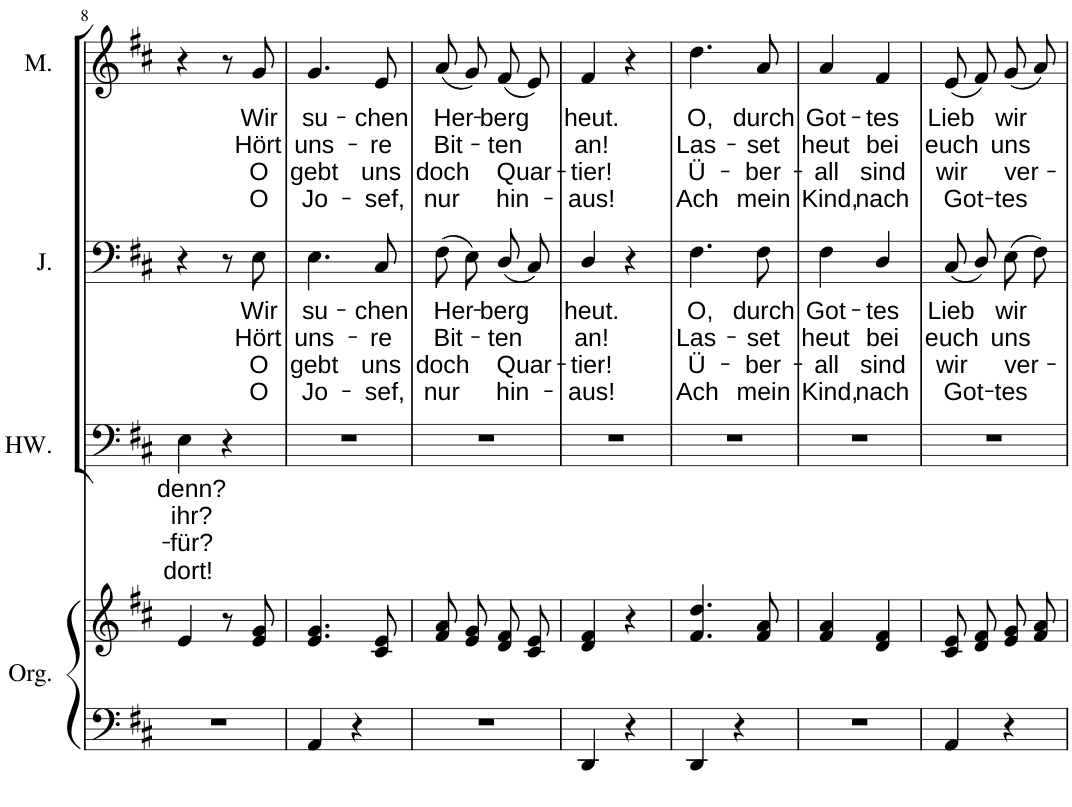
**kern	**kern	**kern	**text	**text	**text	**text	**kern	**text	**text	**text	**text	**kern	**text	**text	**text	**text
*part4	*part4	*part3	*part3	*part3	*part3	*part3	*part2	*part2	*part2	*part2	*part2	*part1	*part1	*part1	*part1	*part1
*staff5	*staff4	*staff3	*staff3	*staff3	*staff3	*staff3	*staff2	*staff2	*staff2	*staff2	*staff2	*staff1	*staff1	*staff1	*staff1	*staff1
*I"Orgel	*	*I"Wirt	*	*	*	*	*I"Josef	*	*	*	*	*I"Maria	*	*	*	*
*I'Org.	*	*	*	*	*	*	*I'J.	*	*	*	*	*I'M.	*	*	*	*
!!LO:PB:g=z
*clefF4	*clefG2	*clefF4	*	*	*	*	*clefF4	*	*	*	*	*clefG2	*	*	*	*
*k[f#c#]	*k[f#c#]	*k[f#c#]	*	*	*	*	*k[f#c#]	*	*	*	*	*k[f#c#]	*	*	*	*
*D:	*D:	*D:	*	*	*	*	*D:	*	*	*	*	*D:	*	*	*	*
*M2/4	*M2/4	*M2/4	*	*	*	*	*M2/4	*	*	*	*	*M2/4	*	*	*	*
=8	=8	=8	=8	=8	=8	=8	=8	=8	=8	=8	=8	=8	=8	=8	=8	=8
!	!	!	!LO:LY:b	!LO:LY:b	!LO:LY:b	!LO:LY:b	!	!	!	!	!	!	!	!	!	!
2r	4e/	4E\	denn?	ihr?	für?	dort!	4r	.	.	.	.	4r	.	.	.	.
.	8r	4r	.	.	.	.	8r	.	.	.	.	8r	.	.	.	.
!	!	!	!	!	!	!	!	!LO:LY:b	!LO:LY:b	!LO:LY:b	!LO:LY:b	!	!LO:LY:b	!LO:LY:b	!LO:LY:b	!LO:LY:b
.	8e/ 8g/	.	.	.	.	.	8E\	Wir	Hört	O	O	8g/	Wir	Hört	O	O
=9	=9	=9	=9	=9	=9	=9	=9	=9	=9	=9	=9	=9	=9	=9	=9	=9
!	!	!	!	!	!	!	!	!LO:LY:b	!LO:LY:b	!LO:LY:b	!LO:LY:b	!	!LO:LY:b	!LO:LY:b	!LO:LY:b	!LO:LY:b
4AA/	4.e/ 4.g/	2r	.	.	.	.	4.E\	su-	uns-	gebt	Jo-	4.g/	su-	uns-	gebt	Jo-
4r	.	.	.	.	.	.	.	.	.	.	.	.	.	.	.	.
!	!	!	!	!	!	!	!	!LO:LY:b	!LO:LY:b	!LO:LY:b	!LO:LY:b	!	!LO:LY:b	!LO:LY:b	!LO:LY:b	!LO:LY:b
.	8c#/ 8e/	.	.	.	.	.	8C#/	-chen	-re	-uns	sef,	8e/	-chen	-re	-uns	sef,
=10	=10	=10	=10	=10	=10	=10	=10	=10	=10	=10	=10	=10	=10	=10	=10	=10
!	!	!	!	!	!	!	!	!LO:LY:b	!LO:LY:b	!LO:LY:b	!LO:LY:b	!	!LO:LY:b	!LO:LY:b	!LO:LY:b	!LO:LY:b
2r	8f#/ 8a/L	2r	.	.	.	.	(8F#\L	Her-	Bit-	doch	nur	(8a/L	Her-	Bit-	doch	nur
.	8e/ 8g/J	.	.	.	.	.	8E\J)	.	.	.	.	8g/J)	.	.	.	.
!	!	!	!	!	!	!	!	!LO:LY:b	!LO:LY:b	!LO:LY:b	!LO:LY:b	!	!LO:LY:b	!LO:LY:b	!LO:LY:b	!LO:LY:b
.	8d/ 8f#/L	.	.	.	.	.	(8D/L	-berg	-ten	Quar-	-hin-	(8f#/L	-berg	-ten	Quar-	-hin-
.	8c#/ 8e/J	.	.	.	.	.	8C#/J)	.	.	.	.	8e/J)	.	.	.	.
=11	=11	=11	=11	=11	=11	=11	=11	=11	=11	=11	=11	=11	=11	=11	=11	=11
!	!	!	!	!	!	!	!	!LO:LY:b	!LO:LY:b	!LO:LY:b	!LO:LY:b	!	!LO:LY:b	!LO:LY:b	!LO:LY:b	!LO:LY:b
4DD/	4d/ 4f#/	2r	.	.	.	.	4D/	heut.	an!	-tier!	aus!	4f#/	heut.	an!	-tier!	aus!
4r	4r	.	.	.	.	.	4r	.	.	.	.	4r	.	.	.	.
=12	=12	=12	=12	=12	=12	=12	=12	=12	=12	=12	=12	=12	=12	=12	=12	=12
!	!	!	!	!	!	!	!	!LO:LY:b	!LO:LY:b	!LO:LY:b	!LO:LY:b	!	!LO:LY:b	!LO:LY:b	!LO:LY:b	!LO:LY:b
4DD/	4.f#/ 4.dd/	2r	.	.	.	.	4.F#\	O,	Las-	Ü-	-Ach	4.dd\	O,	Las-	Ü-	-Ach
4r	.	.	.	.	.	.	.	.	.	.	.	.	.	.	.	.
!	!	!	!	!	!	!	!	!LO:LY:b	!LO:LY:b	!LO:LY:b	!LO:LY:b	!	!LO:LY:b	!LO:LY:b	!LO:LY:b	!LO:LY:b
.	8f#/ 8a/	.	.	.	.	.	8F#\	durch	-set	ber-	-mein	8a/	durch	-set	ber-	-mein
=13	=13	=13	=13	=13	=13	=13	=13	=13	=13	=13	=13	=13	=13	=13	=13	=13
!	!	!	!	!	!	!	!	!LO:LY:b	!LO:LY:b	!LO:LY:b	!LO:LY:b	!	!LO:LY:b	!LO:LY:b	!LO:LY:b	!LO:LY:b
2r	4f#/ 4a/	2r	.	.	.	.	4F#\	Got-	heut	all	Kind,	4a/	Got-	heut	all	Kind,
!	!	!	!	!	!	!	!	!LO:LY:b	!LO:LY:b	!LO:LY:b	!LO:LY:b	!	!LO:LY:b	!LO:LY:b	!LO:LY:b	!LO:LY:b
.	4d/ 4f#/	.	.	.	.	.	4D/	-tes	bei	sind	nach	4f#/	-tes	bei	sind	nach
=14	=14	=14	=14	=14	=14	=14	=14	=14	=14	=14	=14	=14	=14	=14	=14	=14
!	!	!	!	!	!	!	!	!LO:LY:b	!LO:LY:b	!LO:LY:b	!LO:LY:b	!	!LO:LY:b	!LO:LY:b	!LO:LY:b	!LO:LY:b
4AA/	8c#/ 8e/L	2r	.	.	.	.	(8C#/L	Lieb	euch	wir	Got-	(8e/L	Lieb	euch	wir	Got-
.	8d/ 8f#/J	.	.	.	.	.	8D/J)	.	.	.	.	8f#/J)	.	.	.	.
!	!	!	!	!	!	!	!	!LO:LY:b	!LO:LY:b	!LO:LY:b	!LO:LY:b	!	!LO:LY:b	!LO:LY:b	!LO:LY:b	!LO:LY:b
4r	8e/ 8g/L	.	.	.	.	.	(8E\L	wir	uns	-ver-	-tes	(8g/L	wir	uns	-ver-	-tes
.	8f#/ 8a/J	.	.	.	.	.	8F#\J)	.	.	.	.	8a/J)	.	.	.	.
=	=	=	=	=	=	=	=	=	=	=	=	=	=	=	=	=
*-	*-	*-	*-	*-	*-	*-	*-	*-	*-	*-	*-	*-	*-	*-	*-	*-
